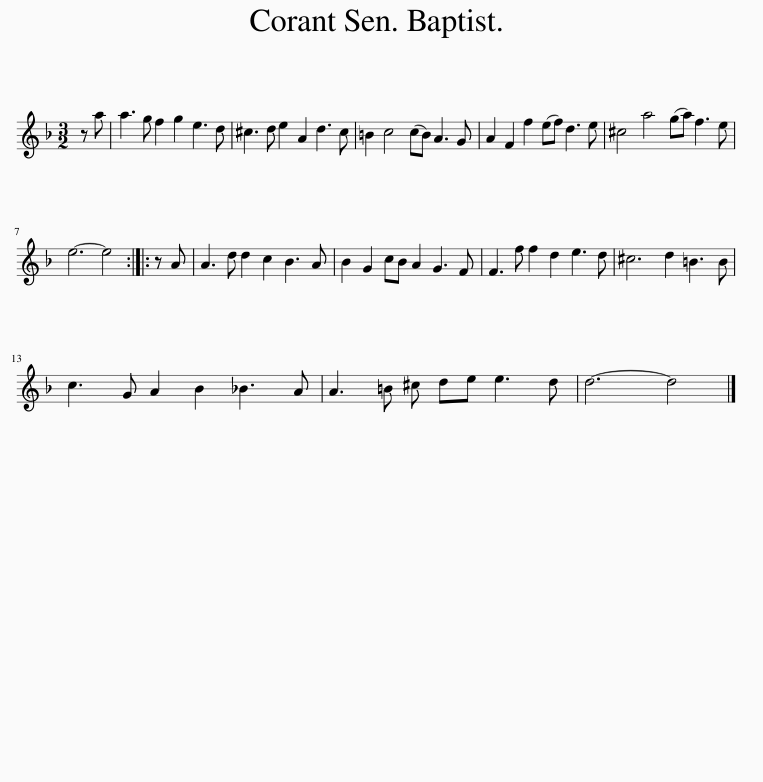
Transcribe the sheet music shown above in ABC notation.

X:1
L:1/8
M:3/2
I:linebreak $
K:Dmin
V:1 treble
V:1
 z a | a3 g f2 g2 e3 d | ^c3 d e2 A2 d3 c | =B2 c4 (cB) A3 G | A2 F2 f2 (ef) d3 e | %5
 ^c4 a4 (ga) f3 e |$ e6- e4 :: z A | A3 d d2 c2 B3 A | B2 G2 cB A2 G3 F | %10
 F3 f f2 d2 e3 d | ^c6 d2 =B3 B |$ c3 G A2 B2 _B3 A | A3 =B ^c de e3 d | d6- d4 |] %15
